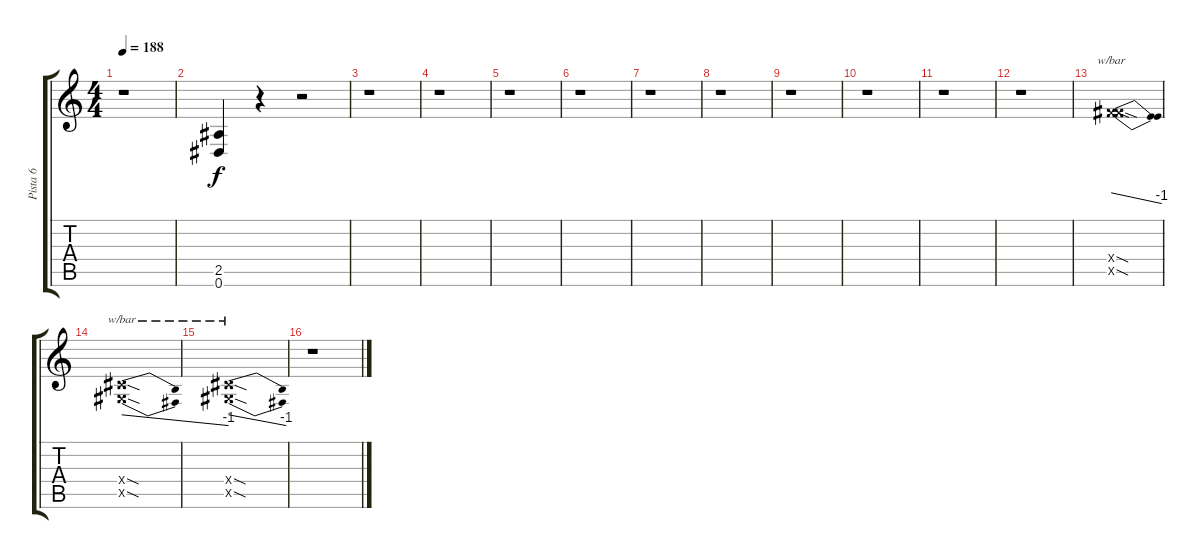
\track ("Pista 6" "Pista 6") {instrument overdrivenguitar}
\staff {score tabs}
\tuning (Eb4 Bb3 Gb3 Db3 Ab2 Eb2) {hide}
\ts (4 4)
\tempo 188
\clef g2
\ks c
r.1{dy f} |
(2.5 0.6).4 r.4 r.2 |
r.1 |
r.1 |
r.1 |
r.1 |
r.1 |
r.1 |
r.1 |
r.1 |
r.1 |
r.1 |
(5.4{sod x} 10.5{sod x}).1{tbe (dive default 0 0 60 -4)} |
(0.4{sod x} 0.5{sod x}).1{tbe (dive default 0 0 60 -4)} |
(0.4{sod x} 0.5{sod x}).1{tbe (dive default 0 0 60 -4)} |
r.1
